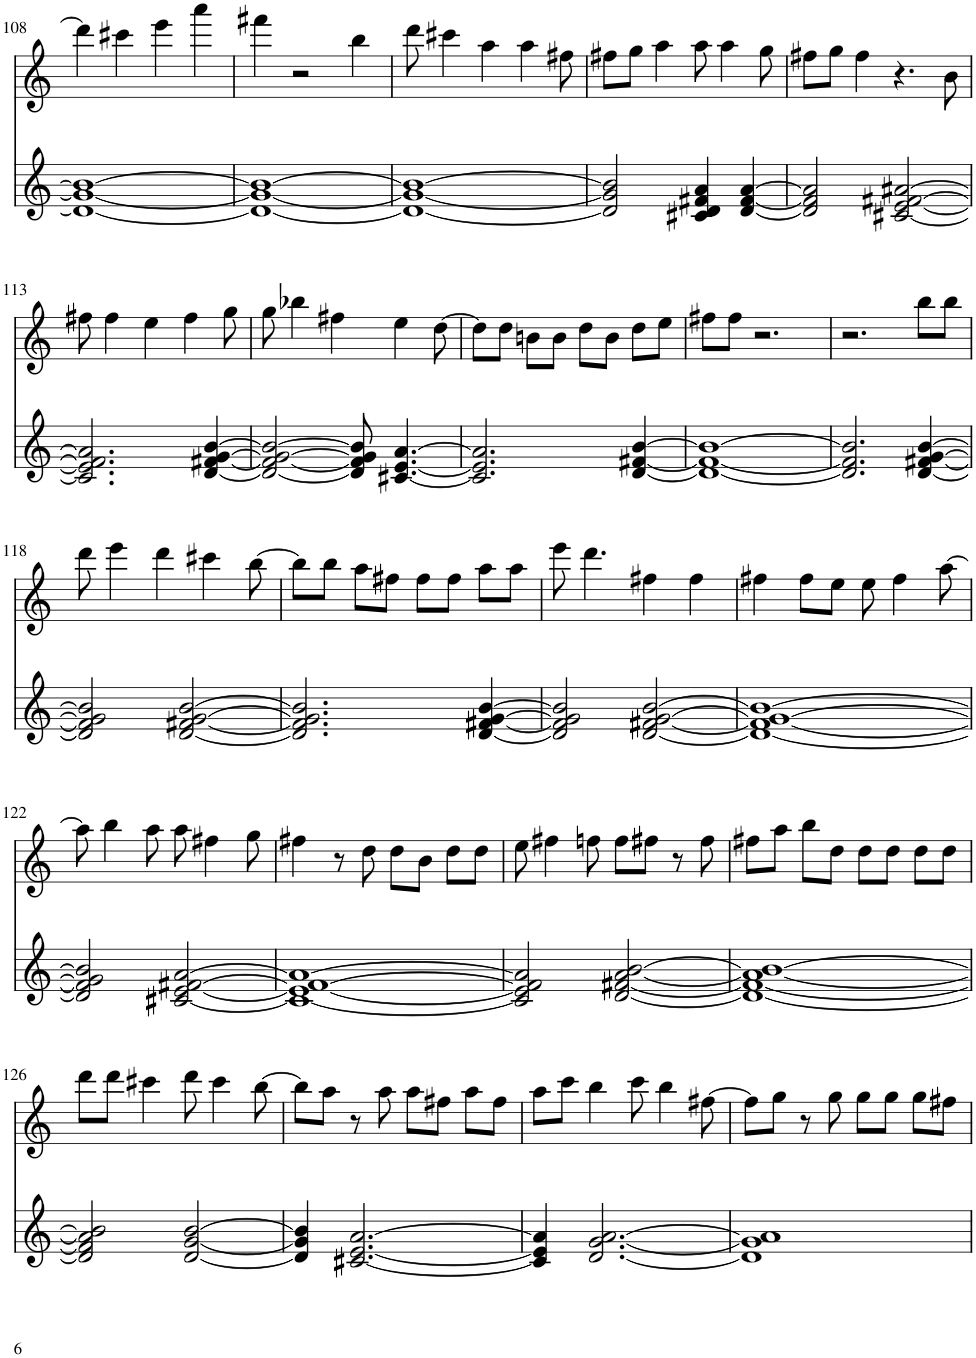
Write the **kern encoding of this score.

**kern	**kern
*part2	*part1
*staff2	*staff1
*I"Piano	*I"Piano
*I'Pno	*I'Pno
!!LO:PB:g=z
*clefG2	*clefG2
*k[]	*k[]
*M4/4	*M4/4
=108	=108
1d_ 1g_ 1b_	4ddd\]
.	4ccc#X\
.	4eee\
.	4aaa\
=109	=109
1d_ 1g_ 1b_	4fff#X\
.	2r
.	4bb\
=110	=110
1d_ 1g_ 1b_	8ddd\
.	4ccc#X\
.	4aa\
.	4aa\
.	8ff#X\
=111	=111
2d/] 2g/] 2b/]	8ff#X\L
.	8gg\J
.	4aa\
4c#X/ 4d/ 4f#X/ 4a/	8aa\
.	4aa\
[4d/ [4f#/ [4a/	.
.	8gg\
=112	=112
2d/] 2f#/] 2a/]	8ff#X\L
.	8gg\J
.	4ff#\
[2c#X/ [2e/ [2f#X/ [2a#X/	4.r
.	8b\
!!LO:LB:g=z
=113	=113
2.c#/] 2.e/] 2.f#/] 2.a#/]	8ff#X\
.	4ff#\
.	4ee\
.	4ff#\
[4d/ [4f#X/ [4g/ [4b/	.
.	8gg\
=114	=114
2d/_ 2f#/_ 2g/_ 2b/_	8gg\
.	4bb-X\
.	4ff#X\
8d/] 8f#/] 8g/] 8b/]	.
[4.c#X/ [4.e/ [4.a/	4ee\
.	[8dd\
=115	=115
2.c#/] 2.e/] 2.a/]	8dd\L]
.	8dd\J
.	8bn\L
.	8b\J
.	8dd\L
.	8b\J
[4d/ [4f#X/ [4b/	8dd\L
.	8ee\J
=116	=116
1d_ 1f#_ 1b_	8ff#X\L
.	8ff#\J
.	2.r
=117	=117
2.d/] 2.f#/] 2.b/]	2.r
[4d/ [4f#X/ [4g/ [4b/	8bb\L
.	8bb\J
!!LO:LB:g=z
=118	=118
2d/] 2f#/] 2g/] 2b/]	8ddd\
.	4eee\
.	4ddd\
[2d/ [2f#X/ [2g/ [2b/	.
.	4ccc#X\
.	[8bb\
=119	=119
2.d/] 2.f#/] 2.g/] 2.b/]	8bb\L]
.	8bb\J
.	8aa\L
.	8ff#X\J
.	8ff#\L
.	8ff#\J
[4d/ [4f#X/ [4g/ [4b/	8aa\L
.	8aa\J
=120	=120
2d/] 2f#/] 2g/] 2b/]	8eee\
.	4.ddd\
[2d/ [2f#X/ [2g/ [2b/	4ff#X\
.	4ff#\
=121	=121
1d_ 1f#_ 1g_ 1b_	4ff#X\
.	8ff#\L
.	8ee\J
.	8ee\
.	4ff#\
.	[8aa\
!!LO:LB:g=z
=122	=122
2d/] 2f#/] 2g/] 2b/]	8aa\]
.	4bb\
.	8aa\
[2c#X/ [2e/ [2f#X/ [2a/	8aa\
.	4ff#X\
.	8gg\
=123	=123
1c#_ 1e_ 1f#_ 1a_	4ff#X\
.	8r
.	8dd\
.	8dd\L
.	8b\J
.	8dd\L
.	8dd\J
=124	=124
2c#/] 2e/] 2f#/] 2a/]	8ee\
.	4ff#X\
.	8ffn\
[2d/ [2f#X/ [2a/ [2b/	8ff\L
.	8ff#X\J
.	8r
.	8ff#\
=125	=125
1d_ 1f#_ 1a_ 1b_	8ff#X\L
.	8aa\J
.	8bb\L
.	8dd\J
.	8dd\L
.	8dd\J
.	8dd\L
.	8dd\J
!!LO:LB:g=z
=126	=126
2d/] 2f#/] 2a/] 2b/]	8ddd\L
.	8ddd\J
.	4ccc#X\
[2d/ [2g/ [2b/	8ddd\
.	4ccc#\
.	[8bb\
=127	=127
4d/] 4g/] 4b/]	8bb\L]
.	8aa\J
[2.c#X/ [2.e/ [2.a/	8r
.	8aa\
.	8aa\L
.	8ff#X\J
.	8aa\L
.	8ff#\J
=128	=128
4c#/] 4e/] 4a/]	8aa\L
.	8ccc\J
[2.d/ [2.g/ [2.a/	4bb\
.	8ccc\
.	4bb\
.	[8ff#X\
=129	=129
1d] 1g] 1a]	8ff#\L]
.	8gg\J
.	8r
.	8gg\
.	8gg\L
.	8gg\J
.	8gg\L
.	8ff#X\J
=	=
*-	*-
